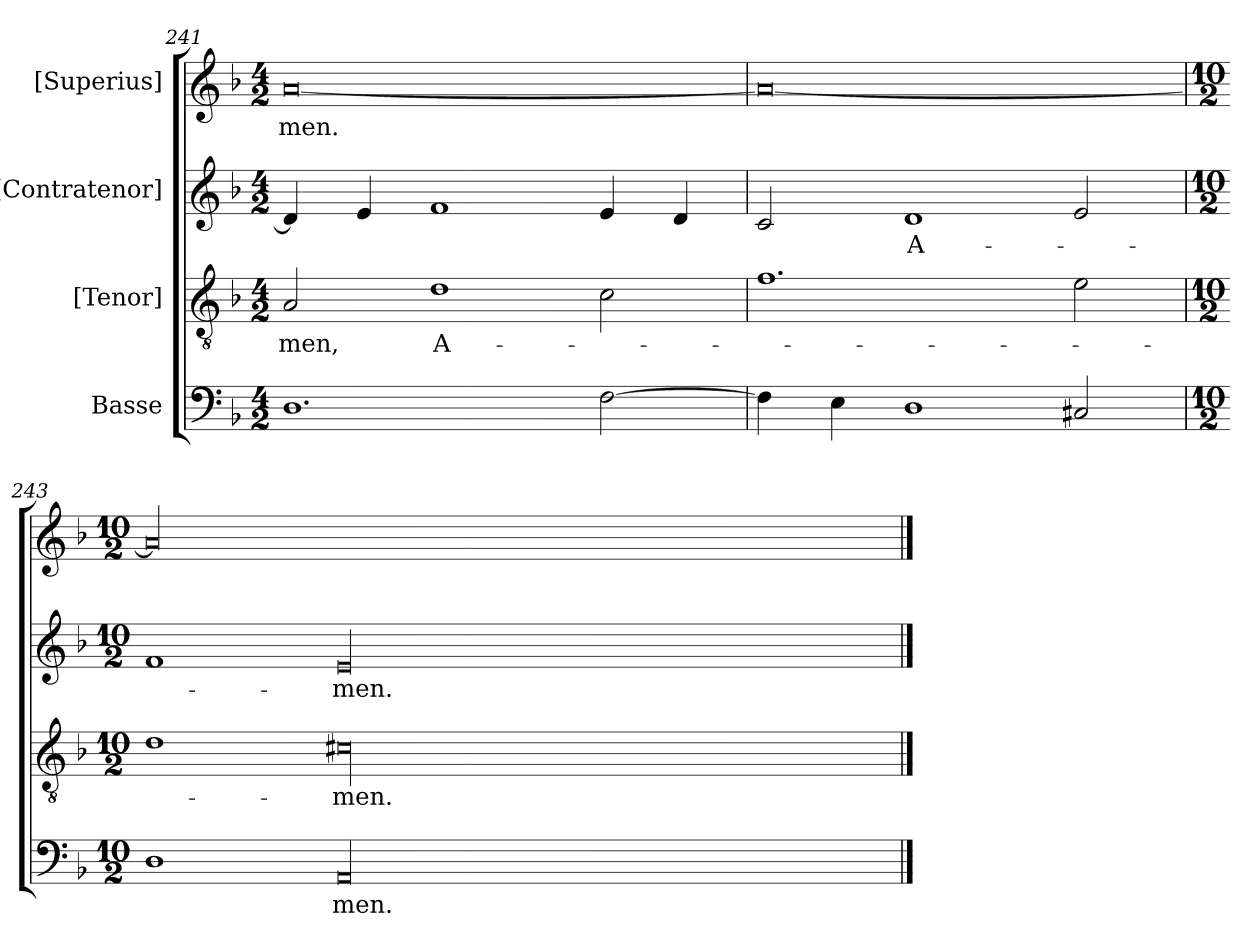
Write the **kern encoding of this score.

**kern	**text	**kern	**text	**kern	**text	**kern	**text
*part4	*part4	*part3	*part3	*part2	*part2	*part1	*part1
*staff4	*staff4	*staff3	*staff3	*staff2	*staff2	*staff1	*staff1
*I"Basse	*	*I"[Tenor]	*	*I"[Contratenor]	*	*I"[Superius]	*
*clefF4	*	*clefGv2	*	*clefG2	*	*clefG2	*
*k[b-]	*	*k[b-]	*	*k[b-]	*	*k[b-]	*
*M4/2	*	*M4/2	*	*M4/2	*	*M4/2	*
=241	=241	=241	=241	=241	=241	=241	=241
1.D\	.	2A/	-men,	4d/]	.	[0a/	-men.
.	.	.	.	4e/	.	.	.
.	.	1d\	A-	1f/	.	.	.
[2F\	.	2c\	.	4e/	.	.	.
.	.	.	.	4d/	.	.	.
=242	=242	=242	=242	=242	=242	=242	=242
4F\]	.	1.f\	.	2c/	.	0a/_	.
4E\	.	.	.	.	.	.	.
1D\	.	.	.	1d/	A-	.	.
2C#X/	.	2e\	.	2e/	.	.	.
=243	=243	=243	=243	=243	=243	=243	=243
*M10/2	*	*M10/2	*	*M10/2	*	*M10/2	*
1D\	.	1d\	.	1f/	.	00a/]	.
00AA/	-men.	00c#X\	-men.	00e/	-men.	.	.
.	.	.	.	.	.	1ryy	.
==	==	==	==	==	==	==	==
*-	*-	*-	*-	*-	*-	*-	*-
